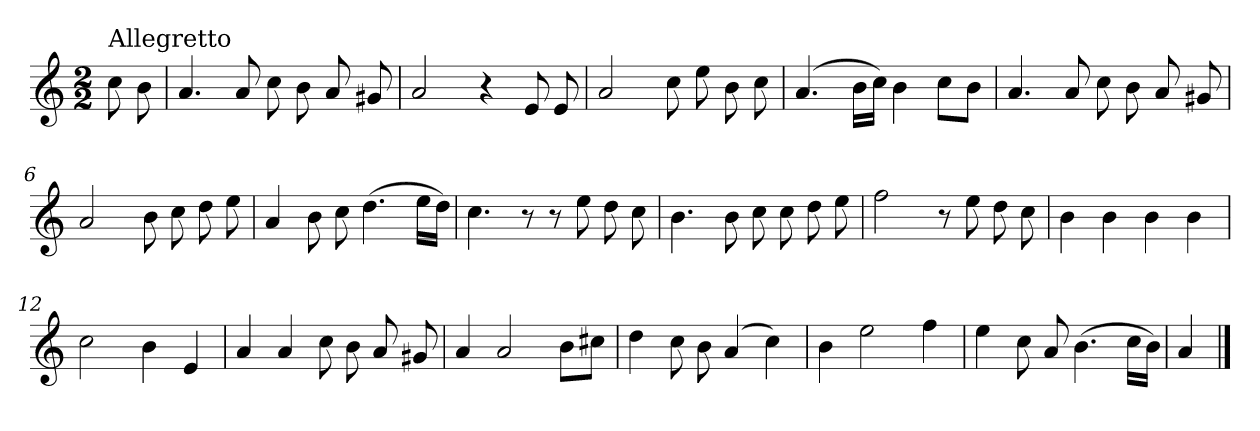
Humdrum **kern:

**kern
*part1
*staff1
*clefG2
*k[]
*a:
*M2/2
=
!LO:TX:a:t=Allegretto
8cc\
8b\
=1
4.a/
8a/
8cc\
8b\
8a/
8g#X/
=2
2a/
4r
8e/
8e/
=3
2a/
8cc\
8ee\
8b\
8cc\
=4
(>4.a/
16b\LL
16cc\JJ)
4b\
8cc\L
8b\J
!!LO:LB:g=z
=5
4.a/
8a/
8cc\
8b\
8a/
8g#X/
=6
2a/
8b\
8cc\
8dd\
8ee\
=7
4a/
8b\
8cc\
(>4.dd\
16ee\LL
16dd\JJ)
=8
4.cc\
8r
8r
8ee\
8dd\
8cc\
=9
4.b\
8b\
8cc\
8cc\
8dd\
8ee\
!!LO:LB:g=z
=10
2ff\
8r
8ee\
8dd\
8cc\
=11
4b\
4b\
4b\
4b\
=12
2cc\
4b\
4e/
=13
4a/
4a/
8cc\
8b\
8a/
8g#X/
=14
4a/
2a/
8b\L
8cc#X\J
=15
4dd\
8cc\
8b\
(>4a/
4cc\)
!!LO:LB:g=z
=16
4b\
2ee\
4ff\
=17
4ee\
8cc\
8a/
(>4.b\
16cc\LL
16b\JJ)
=18
4a/
==
*-
